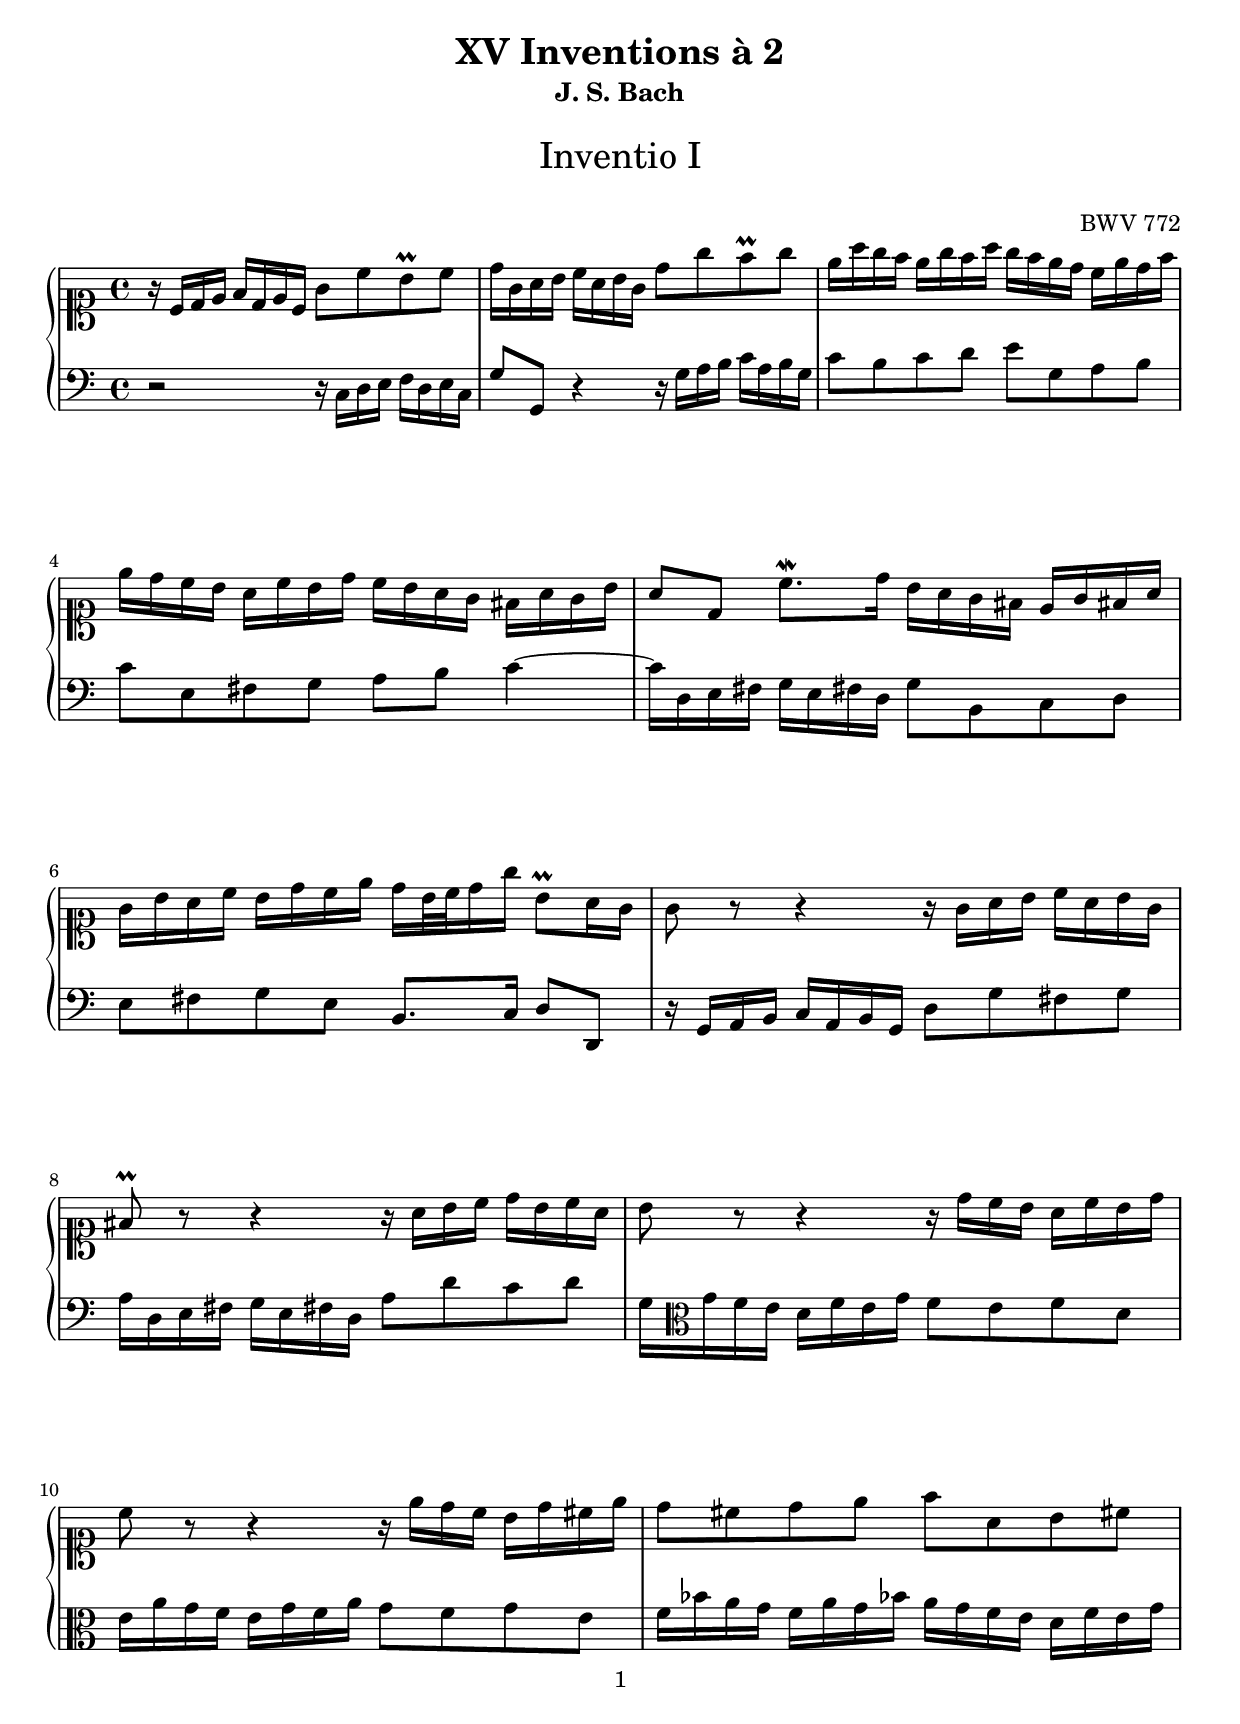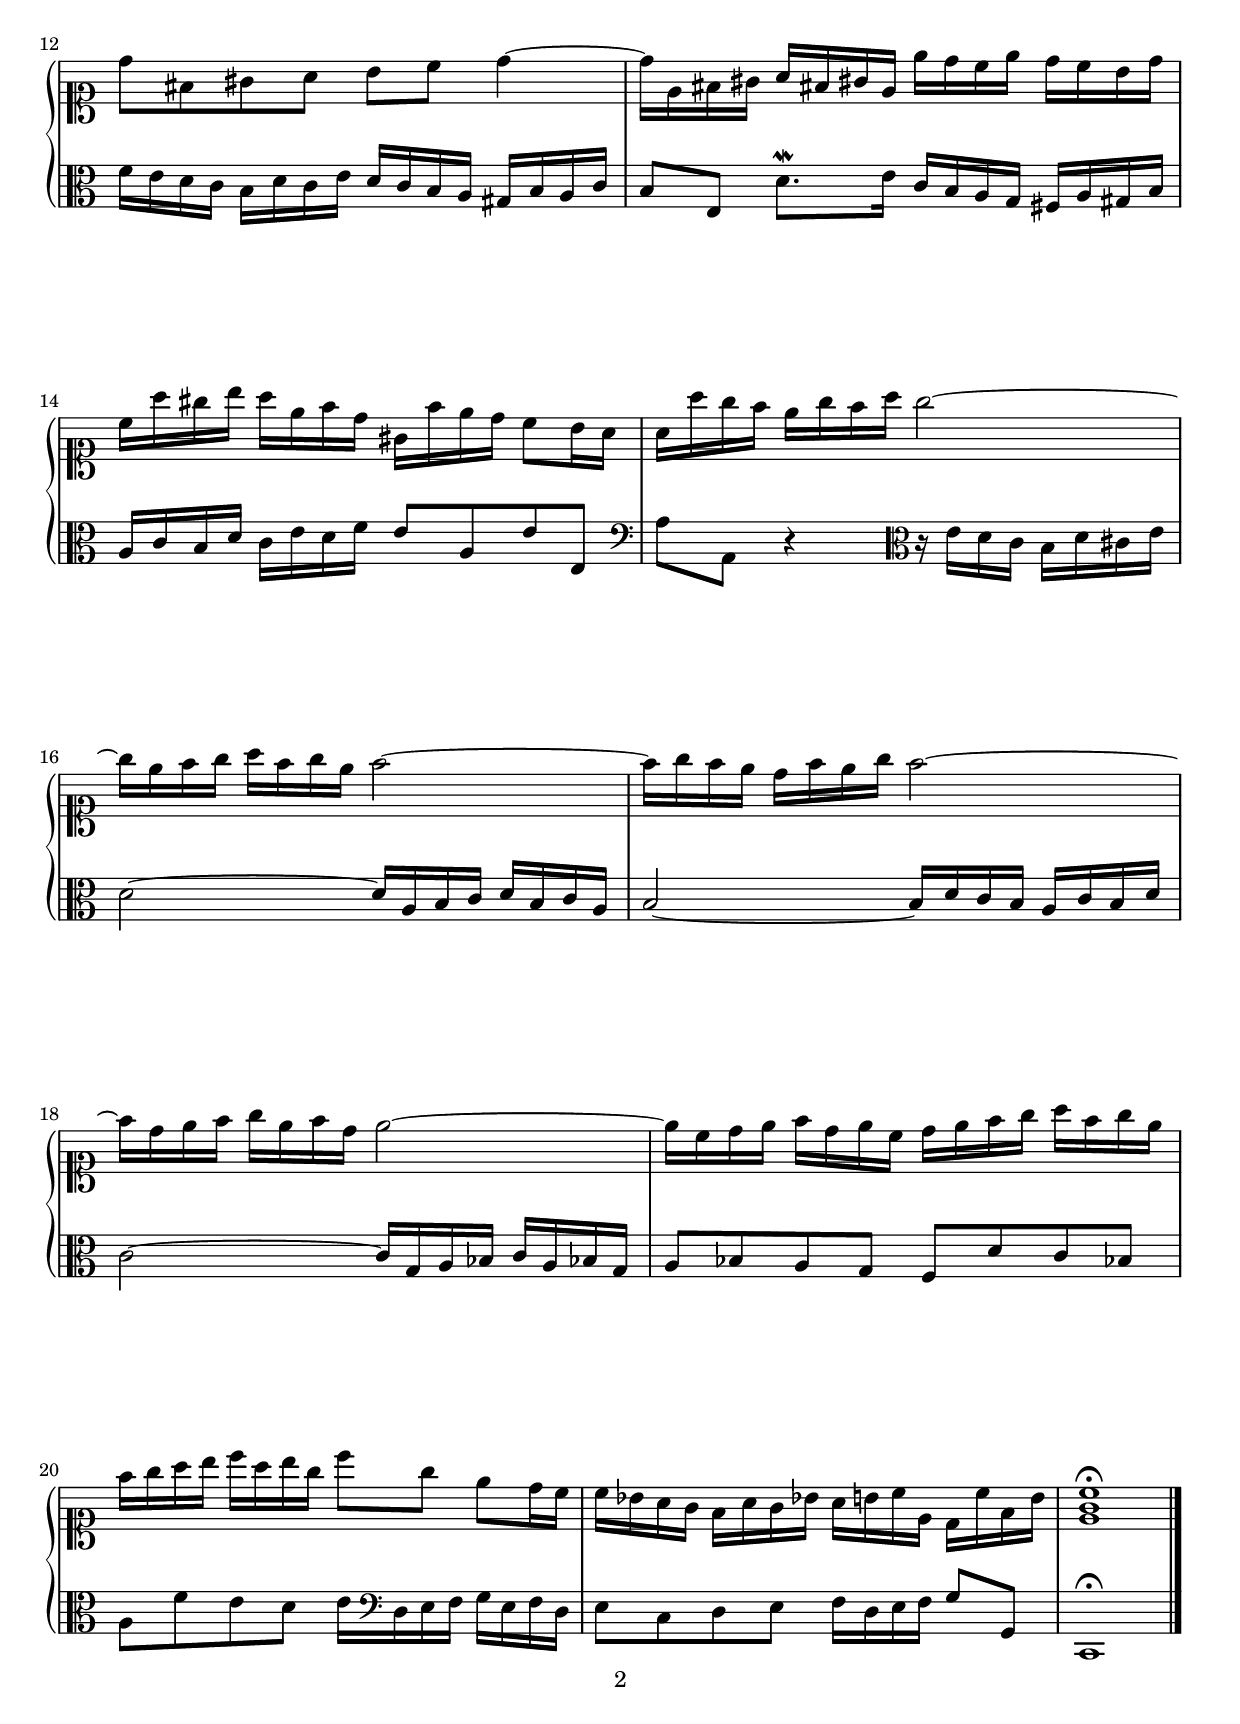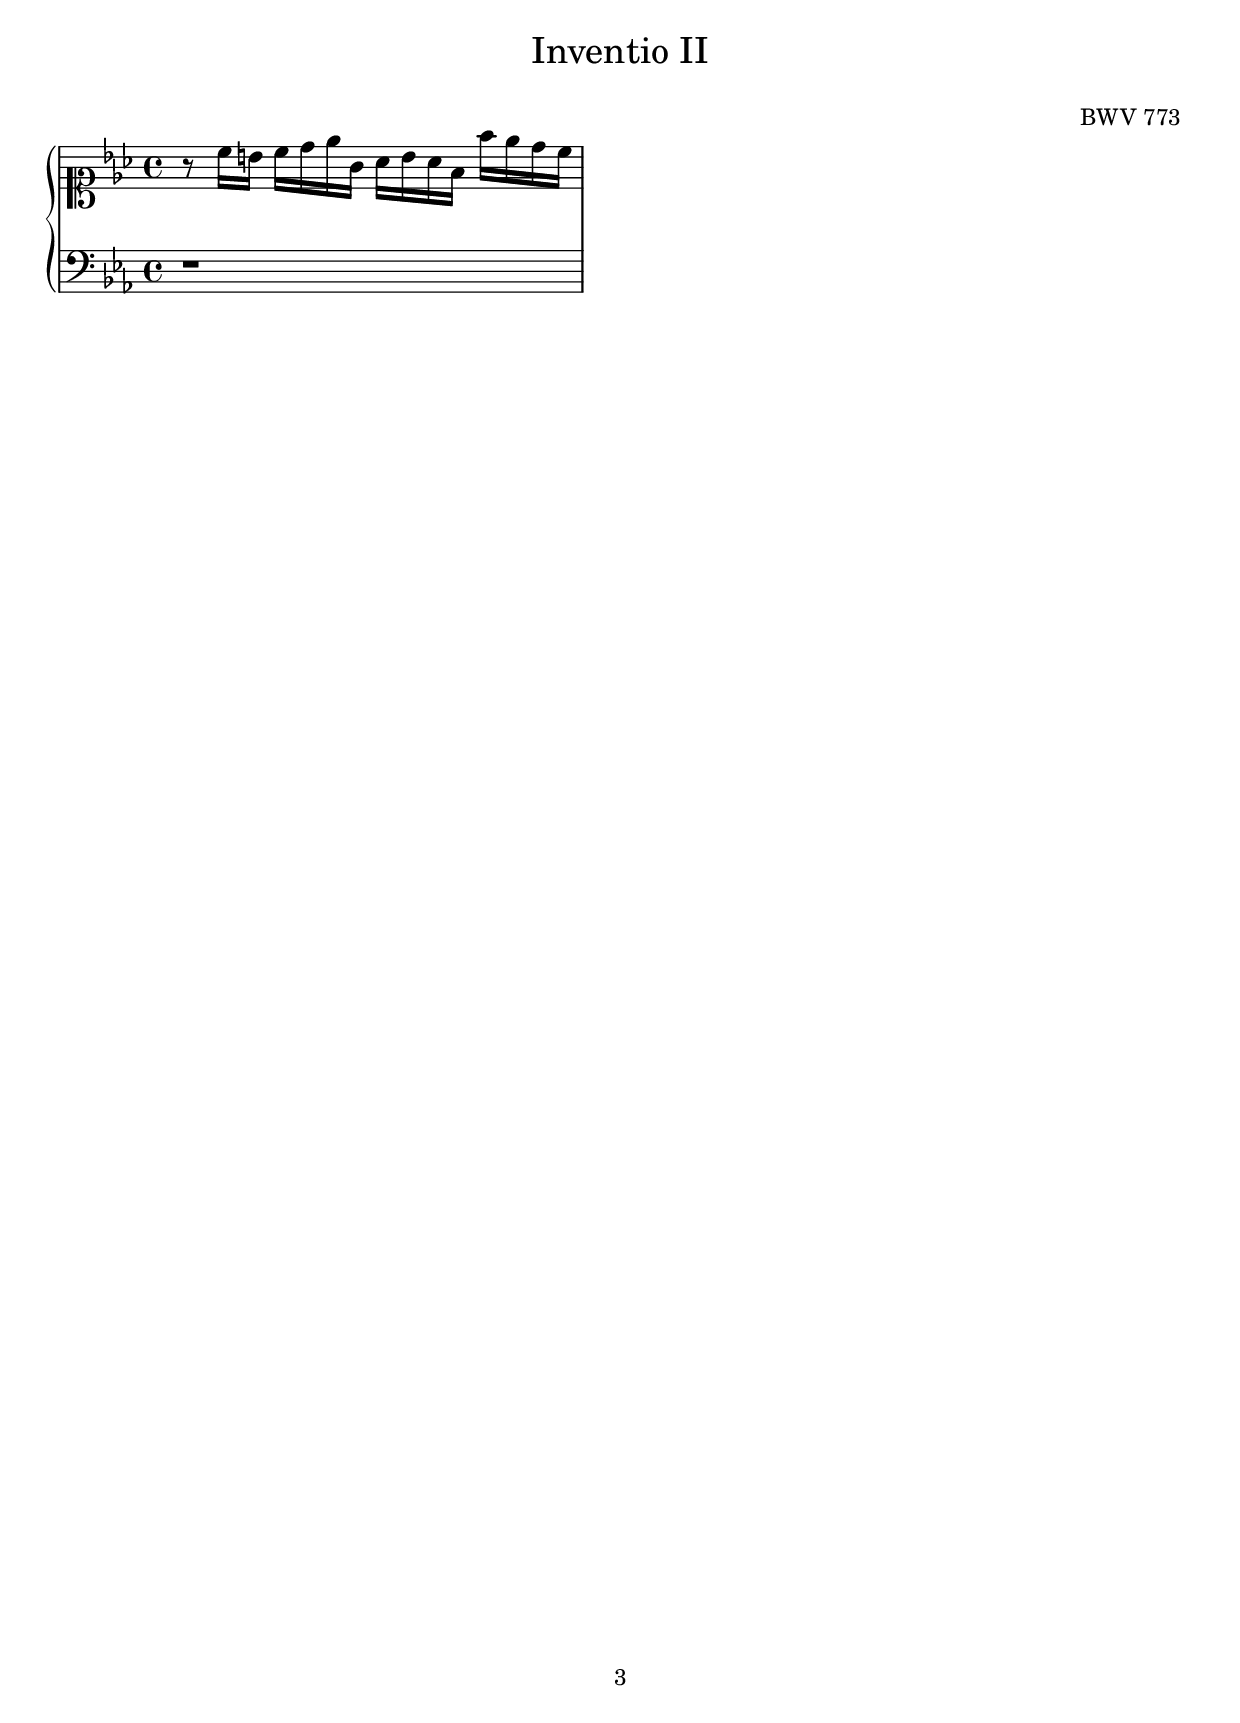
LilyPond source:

\version "2.18.2"
\language "english"

#(set-default-paper-size "a4")

\paper {
	top-margin = .8\cm
	bottom-margin = 0.8\cm
	max-systems-per-page = 6
	print-all-headers = ##t

	% Page numbers bottom, centered
	% From Lilypond Notation Reference section 3.2.2 Custom titles headers and footers
	print-page-number = ##t
	print-first-page-number = ##t
	oddHeaderMarkup = \markup \null
	evenHeaderMarkup = \markup \null
	oddFooterMarkup = \markup {
		\fill-line {
			\on-the-fly \print-page-number-check-first
			\fromproperty #'page:page-number-string
		}
	}
	evenFooterMarkup = \oddFooterMarkup
	}

\layout {
 	indent = #0
}


% Global title
\header {
	title = "XV Inventions à 2"
	subtitle = "J. S. Bach"
	composer = " " % To make space below title
}


%%%%%%%%%%%%%%%%%%
%%  Inventio I  %%
%%%%%%%%%%%%%%%%%%

InvI_upst = \relative c' {
	\clef soprano
	\key c \major
	\time 4/4
	r16 c d e f d e c g'8 c b\prall c | d16 g, a b c a b g d'8 g f\prall g |
	e16 a g f e g f a g f e d c e d f | e d c b a c b d c b a g fs a g b |
	a8 d, c'8.\mordent d16 b a g fs e g fs a | g b a c b d c e d b32 c d16 g b,8\prall a16 g |
	g8 r r4 r16 g a b c a b g | fs8\prall r r4 r16 a b c d b c a |
	b8 r r4 r16 d c b a c b d | c8 r r4 r16 e d c b d cs e |
	d8 cs d e f a, b cs | d fs, gs a b c d4 ~ |
	d16 e, fs gs a fs gs e e' d c e d c b d | c a' gs b a e f d gs, f' e d c8 b16 a |
	a a' g f e g f a g2 ~ | g16 e f g a f g e f2 ~ |
	f16 g f e d f e g f2 ~ | f16 d e f g e f d e2 ~ |
	e16 c d e f d e c d e f g a f g e | f g a b c a b g c8 g e d16 c |
	c bf a g f a g bf a b! c e, d c' f, b | <c g e>1\fermata ||
	}

InvI_downst = \relative c {
	\clef bass
	\key c \major
	r2 r16 c d e f d e c | g'8 g, r4 r16 g' a b c16 a b g |
	c8 b c d e g, a b | c e, fs g a b c4 ~ |
	c16 d, e fs g e fs d g8 b, c d | e fs g e b8. c16 d8 d,8 |
	r16 g a b c a b g d'8 g fs g | a16 d, e fs g e fs d a'8 d c d |
	g,16 \clef alto g' f e d f e g f8 e f d | e16 a g f e g f a g8 f g e |
	f16 bf a g f a g bf a g f e d f e g | f e d c b d c e d c b a gs b a c |
	b8 e, d'8.\mordent e16 c b a g fs a gs b | a c b d c e d f e8 a, e' e, | 
	\clef bass a a, r4 \clef alto r16 e'' d c b d cs e | d2 ~ d16 a b c d b c a |
	b2 ~ b16 d c b a c b d | c2 ~ c16 g a bf c a bf g |
	a8 bf a g f d' c bf | a f' e d e16 \clef bass d, e f g e f d |
	e8 c d e f16 d e f g8 g, | c,1\fermata \bar "|."
	}

\score {
	\header {
		title = \markup {\medium "Inventio I" }
		opus = "BWV 772"
		composer = ##f
		subtitle = ##f
	}
	\new PianoStaff <<
	\new Staff = "up" {
		#(set-accidental-style 'forget)
		\override Script.padding = #0.55
		\InvI_upst
		}
	\new Staff = "down" {
		#(set-accidental-style 'forget)
		\override Script.padding = #0.2
		\InvI_downst
		}
	>>
}

\pageBreak

%%%%%%%%%%%%%%%%%%%
%%  Inventio II  %%
%%%%%%%%%%%%%%%%%%%

InvII_upst = \relative c'' {
	\clef soprano
	\key c \minor
	\time 4/4
	r8 c16 b c d ef g, af bf af f f' ef d c |
	}

InvII_downst = \relative c {
	\clef bass
	\key c \minor
	r1
	}

\score {
	\header {
		title = \markup {\medium "Inventio II" }
		opus = "BWV 773"
		composer = ##f
		subtitle = ##f
	}
	\new PianoStaff <<
	\new Staff = "up" {
		#(set-accidental-style 'forget)
		\override Script.padding = #0.55
		\InvII_upst
		}
	\new Staff = "down" {
		#(set-accidental-style 'forget)
		\override Script.padding = #0.2
		\InvII_downst
		}
	>>
}
